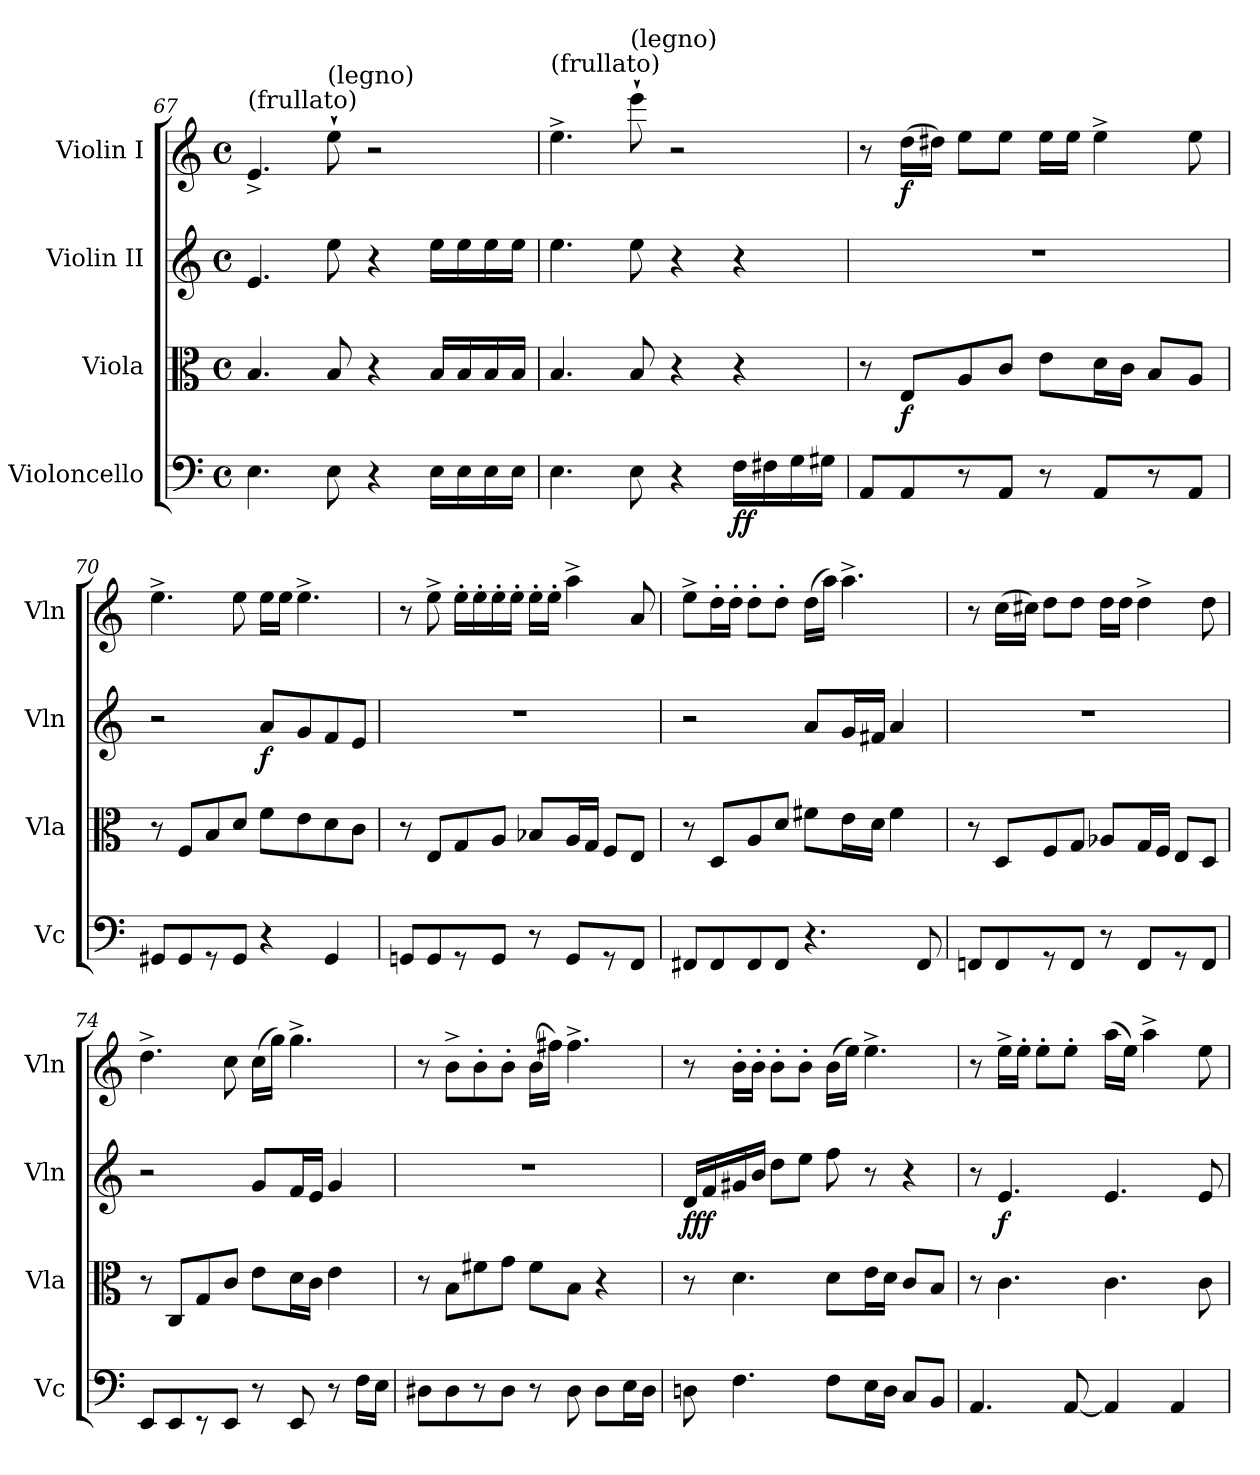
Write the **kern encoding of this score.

**kern	**dynam	**kern	**dynam	**kern	**dynam	**kern	**dynam
*part4	*part4	*part3	*part3	*part2	*part2	*part1	*part1
*staff4	*staff4	*staff3	*staff3	*staff2	*staff2	*staff1	*staff1
*I"Violoncello	*	*I"Viola	*	*I"Violin II	*	*I"Violin I	*
*I'Vc	*	*I'Vla	*	*I'Vln	*	*I'Vln	*
*clefF4	*	*clefC3	*	*clefG2	*	*clefG2	*
*k[]	*	*k[]	*	*k[]	*	*k[]	*
*M4/4	*	*M4/4	*	*M4/4	*	*M4/4	*
*met(c)	*	*met(c)	*	*met(c)	*	*met(c)	*
=67	=67	=67	=67	=67	=67	=67	=67
!	!	!	!	!	!	!LO:TX:a:t=(frullato)	!
4.E\	.	4.B/	.	4.e/	.	4.e^/	.
!	!	!	!	!	!	!LO:TX:a:t=(legno)	!
8E\	.	8B/	.	8ee\	.	8ee`\	.
4r	.	4r	.	4r	.	2r	.
16E\LL	.	16B/LL	.	16ee\LL	.	.	.
16E\	.	16B/	.	16ee\	.	.	.
16E\	.	16B/	.	16ee\	.	.	.
16E\JJ	.	16B/JJ	.	16ee\JJ	.	.	.
=68	=68	=68	=68	=68	=68	=68	=68
!	!	!	!	!	!	!LO:TX:a:t=(frullato)	!
4.E\	.	4.B/	.	4.ee\	.	4.ee^\	.
!	!	!	!	!	!	!LO:TX:a:t=(legno)	!
8E\	.	8B/	.	8ee\	.	8eee`\	.
4r	.	4r	.	4r	.	2r	.
!	!LO:DY:b	!	!	!	!	!	!
16F\LL	ff	4r	.	4r	.	.	.
16F#X\	.	.	.	.	.	.	.
16G\	.	.	.	.	.	.	.
16G#X\JJ	.	.	.	.	.	.	.
=69	=69	=69	=69	=69	=69	=69	=69
8AA/L	.	8r	.	1r	.	8r	.
!	!	!	!LO:DY:b	!	!	!	!LO:DY:b
8AA/	.	8E/L	f	.	.	(16dd\LL	f
.	.	.	.	.	.	16dd#X\JJ)	.
8r	.	8A/	.	.	.	8ee\L	.
8AA/J	.	8c/J	.	.	.	8ee\J	.
8r	.	8e\L	.	.	.	16ee\LL	.
.	.	.	.	.	.	16ee\JJ	.
8AA/L	.	16d\L	.	.	.	4ee^\	.
.	.	16c\JJ	.	.	.	.	.
8r	.	8B/L	.	.	.	.	.
8AA/J	.	8A/J	.	.	.	8ee\	.
=70	=70	=70	=70	=70	=70	=70	=70
8GG#X/L	.	8r	.	2r	.	4.ee^\	.
8GG#/	.	8F/L	.	.	.	.	.
8r	.	8B/	.	.	.	.	.
8GG#/J	.	8d/J	.	.	.	8ee\	.
!	!	!	!	!	!LO:DY:b	!	!
4r	.	8f\L	.	8a/L	f	16ee\LL	.
.	.	.	.	.	.	16ee\JJ	.
.	.	8e\	.	8g/	.	4.ee^\	.
4GG#/	.	8d\	.	8f/	.	.	.
.	.	8c\J	.	8e/J	.	.	.
!!LO:LB:g=z
=71	=71	=71	=71	=71	=71	=71	=71
8GGni/L	.	8r	.	1r	.	8r	.
8GG/	.	8E/L	.	.	.	8ee^\	.
8r	.	8G/	.	.	.	16ee'\LL	.
.	.	.	.	.	.	16ee'\	.
8GG/J	.	8A/J	.	.	.	16ee'\	.
.	.	.	.	.	.	16ee'\JJ	.
8r	.	8B-X/L	.	.	.	16ee'\LL	.
.	.	.	.	.	.	16ee'\JJ	.
8GG/L	.	16A/L	.	.	.	4aa^\	.
.	.	16G/JJ	.	.	.	.	.
8r	.	8F/L	.	.	.	.	.
8FF/J	.	8E/J	.	.	.	8a/	.
=72	=72	=72	=72	=72	=72	=72	=72
8FF#X/L	.	8r	.	2r	.	8ee^\L	.
8FF#/	.	8D/L	.	.	.	16dd'\L	.
.	.	.	.	.	.	16dd'\JJ	.
8FF#/	.	8A/	.	.	.	8dd'\L	.
8FF#/J	.	8d/J	.	.	.	8dd'\J	.
4.r	.	8f#X\L	.	8a/L	.	(16dd\LL	.
.	.	.	.	.	.	16aa\JJ)	.
.	.	16e\L	.	16g/L	.	4.aa^\	.
.	.	16d\JJ	.	16f#X/JJ	.	.	.
.	.	4f#\	.	4a/	.	.	.
8FF#/	.	.	.	.	.	.	.
=73	=73	=73	=73	=73	=73	=73	=73
8FFni/L	.	8r	.	1r	.	8r	.
8FF/	.	8D/L	.	.	.	(16cc\LL	.
.	.	.	.	.	.	16cc#X\JJ)	.
8r	.	8F/	.	.	.	8dd\L	.
8FF/J	.	8G/J	.	.	.	8dd\J	.
8r	.	8A-X/L	.	.	.	16dd\LL	.
.	.	.	.	.	.	16dd\JJ	.
8FF/L	.	16G/L	.	.	.	4dd^\	.
.	.	16F/JJ	.	.	.	.	.
8r	.	8E/L	.	.	.	.	.
8FF/J	.	8D/J	.	.	.	8dd\	.
=74	=74	=74	=74	=74	=74	=74	=74
8EE/L	.	8r	.	2r	.	4.dd^\	.
8EE/	.	8C/L	.	.	.	.	.
8r	.	8G/	.	.	.	.	.
8EE/J	.	8c/J	.	.	.	8cc\	.
8r	.	8e\L	.	8g/L	.	(16cc\LL	.
.	.	.	.	.	.	16gg\JJ)	.
8EE/	.	16d\L	.	16f/L	.	4.gg^\	.
.	.	16c\JJ	.	16e/JJ	.	.	.
8r	.	4e\	.	4g/	.	.	.
16F\LL	.	.	.	.	.	.	.
16E\JJ	.	.	.	.	.	.	.
=75	=75	=75	=75	=75	=75	=75	=75
8D#X\L	.	8r	.	1r	.	8r	.
8D#\	.	8B\L	.	.	.	8b^\L	.
8r	.	8f#X\	.	.	.	8b'\	.
8D#\J	.	8g\J	.	.	.	8b'\J	.
8r	.	8f#\L	.	.	.	(16b\LL	.
.	.	.	.	.	.	16ff#X\JJ)	.
8D#\	.	8B\J	.	.	.	4.ff#^\	.
8D#\L	.	4r	.	.	.	.	.
16E\L	.	.	.	.	.	.	.
16D#\JJ	.	.	.	.	.	.	.
!!LO:LB:g=z
=76	=76	=76	=76	=76	=76	=76	=76
!	!	!	!	!	!LO:DY:b	!	!
8Dni\	.	8r	.	16d/LL	fff	8r	.
.	.	.	.	16f/	.	.	.
4.F\	.	4.d\	.	16g#X/	.	16b'\LL	.
.	.	.	.	16b/JJ	.	16b'\JJ	.
.	.	.	.	8dd\L	.	8b'\L	.
.	.	.	.	8ee\J	.	8b'\J	.
8F\L	.	8d\L	.	8ff\	.	(16b\LL	.
.	.	.	.	.	.	16ee\JJ)	.
16E\L	.	16e\L	.	8r	.	4.ee^\	.
16D\JJ	.	16d\JJ	.	.	.	.	.
8C/L	.	8c/L	.	4r	.	.	.
8BB/J	.	8B/J	.	.	.	.	.
=77	=77	=77	=77	=77	=77	=77	=77
4.AA/	.	8r	.	8r	.	8r	.
!	!	!	!	!	!LO:DY:b	!	!
.	.	4.c\	.	4.e/	f	16ee^\LL	.
.	.	.	.	.	.	16ee'\JJ	.
.	.	.	.	.	.	8ee'\L	.
[8AA/	.	.	.	.	.	8ee'\J	.
4AA/]	.	4.c\	.	4.e/	.	(16aa\LL	.
.	.	.	.	.	.	16ee\JJ)	.
.	.	.	.	.	.	4aa^\	.
4AA/	.	.	.	.	.	.	.
.	.	8c\	.	8e/	.	8ee\	.
=	=	=	=	=	=	=	=
*-	*-	*-	*-	*-	*-	*-	*-
